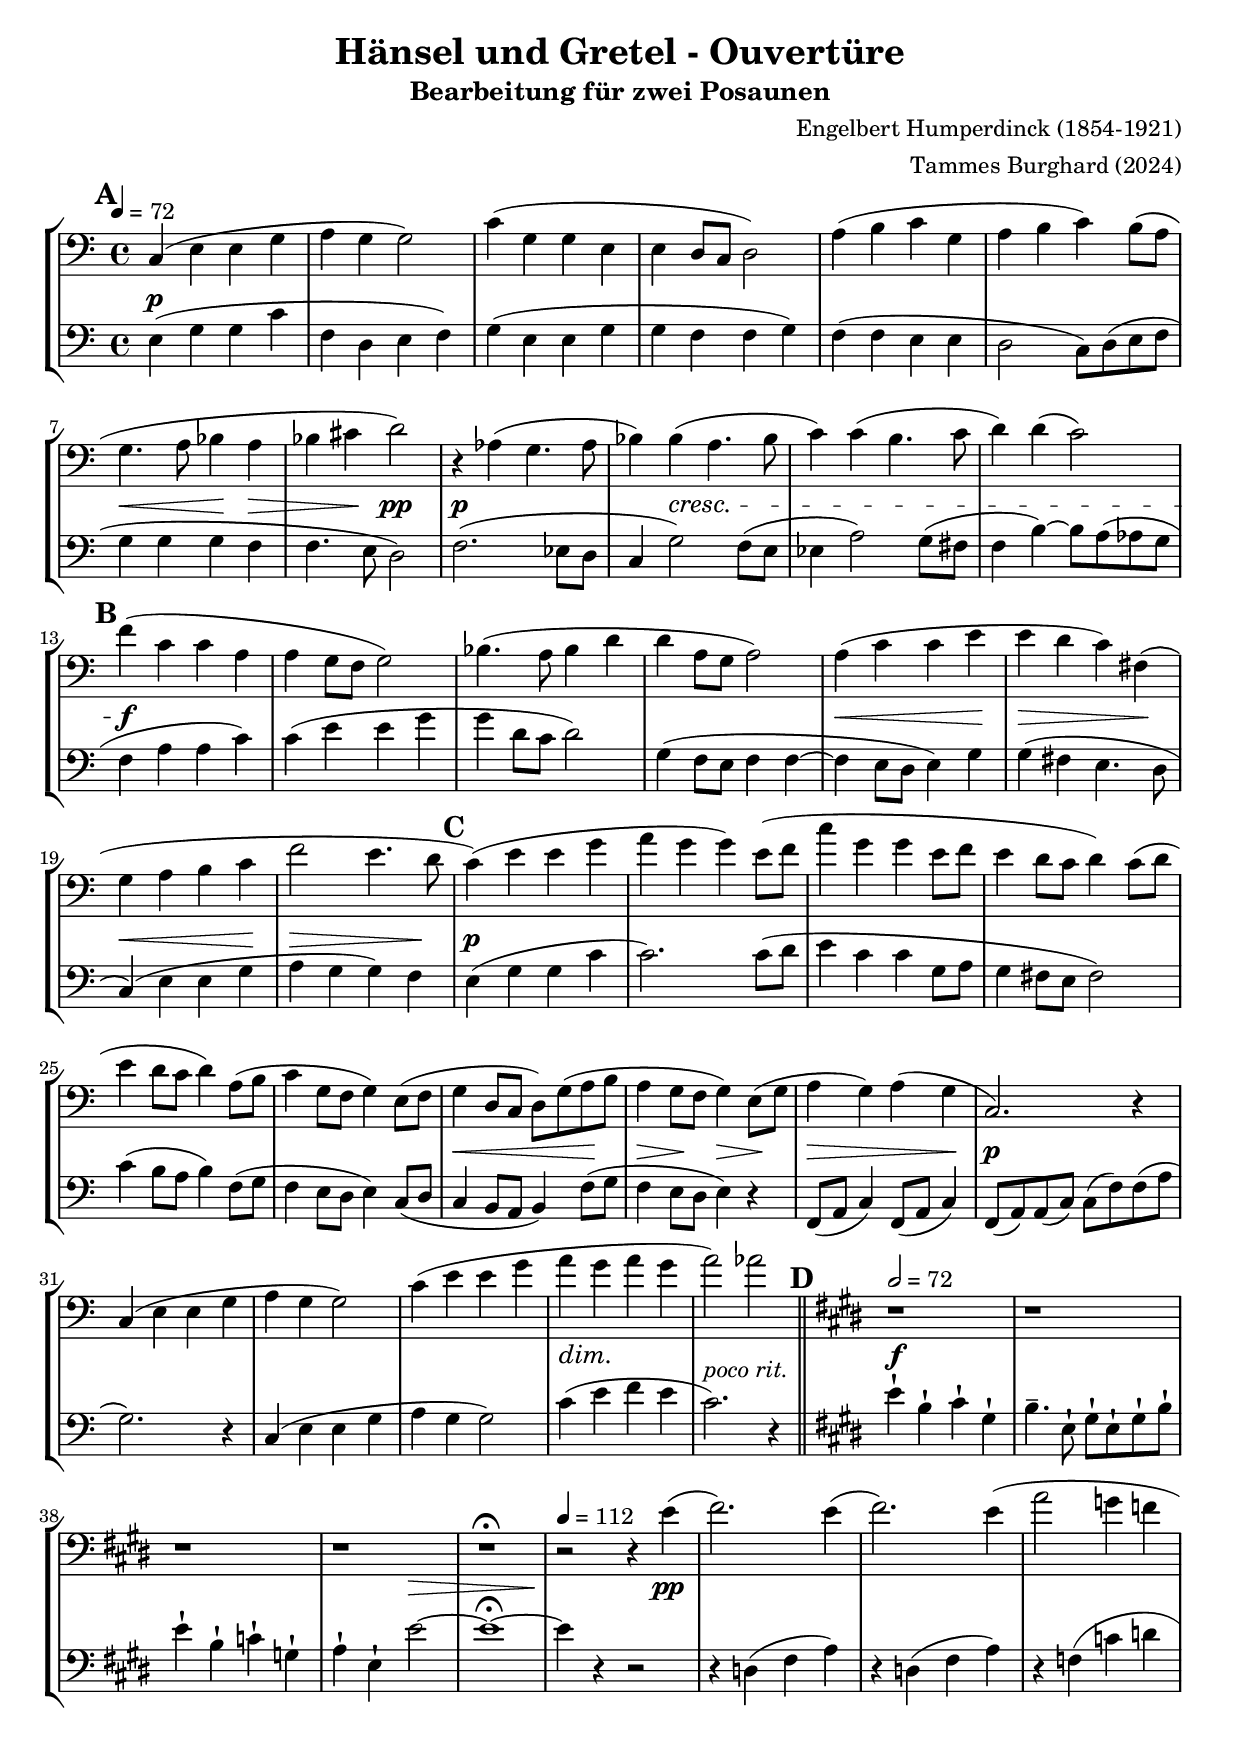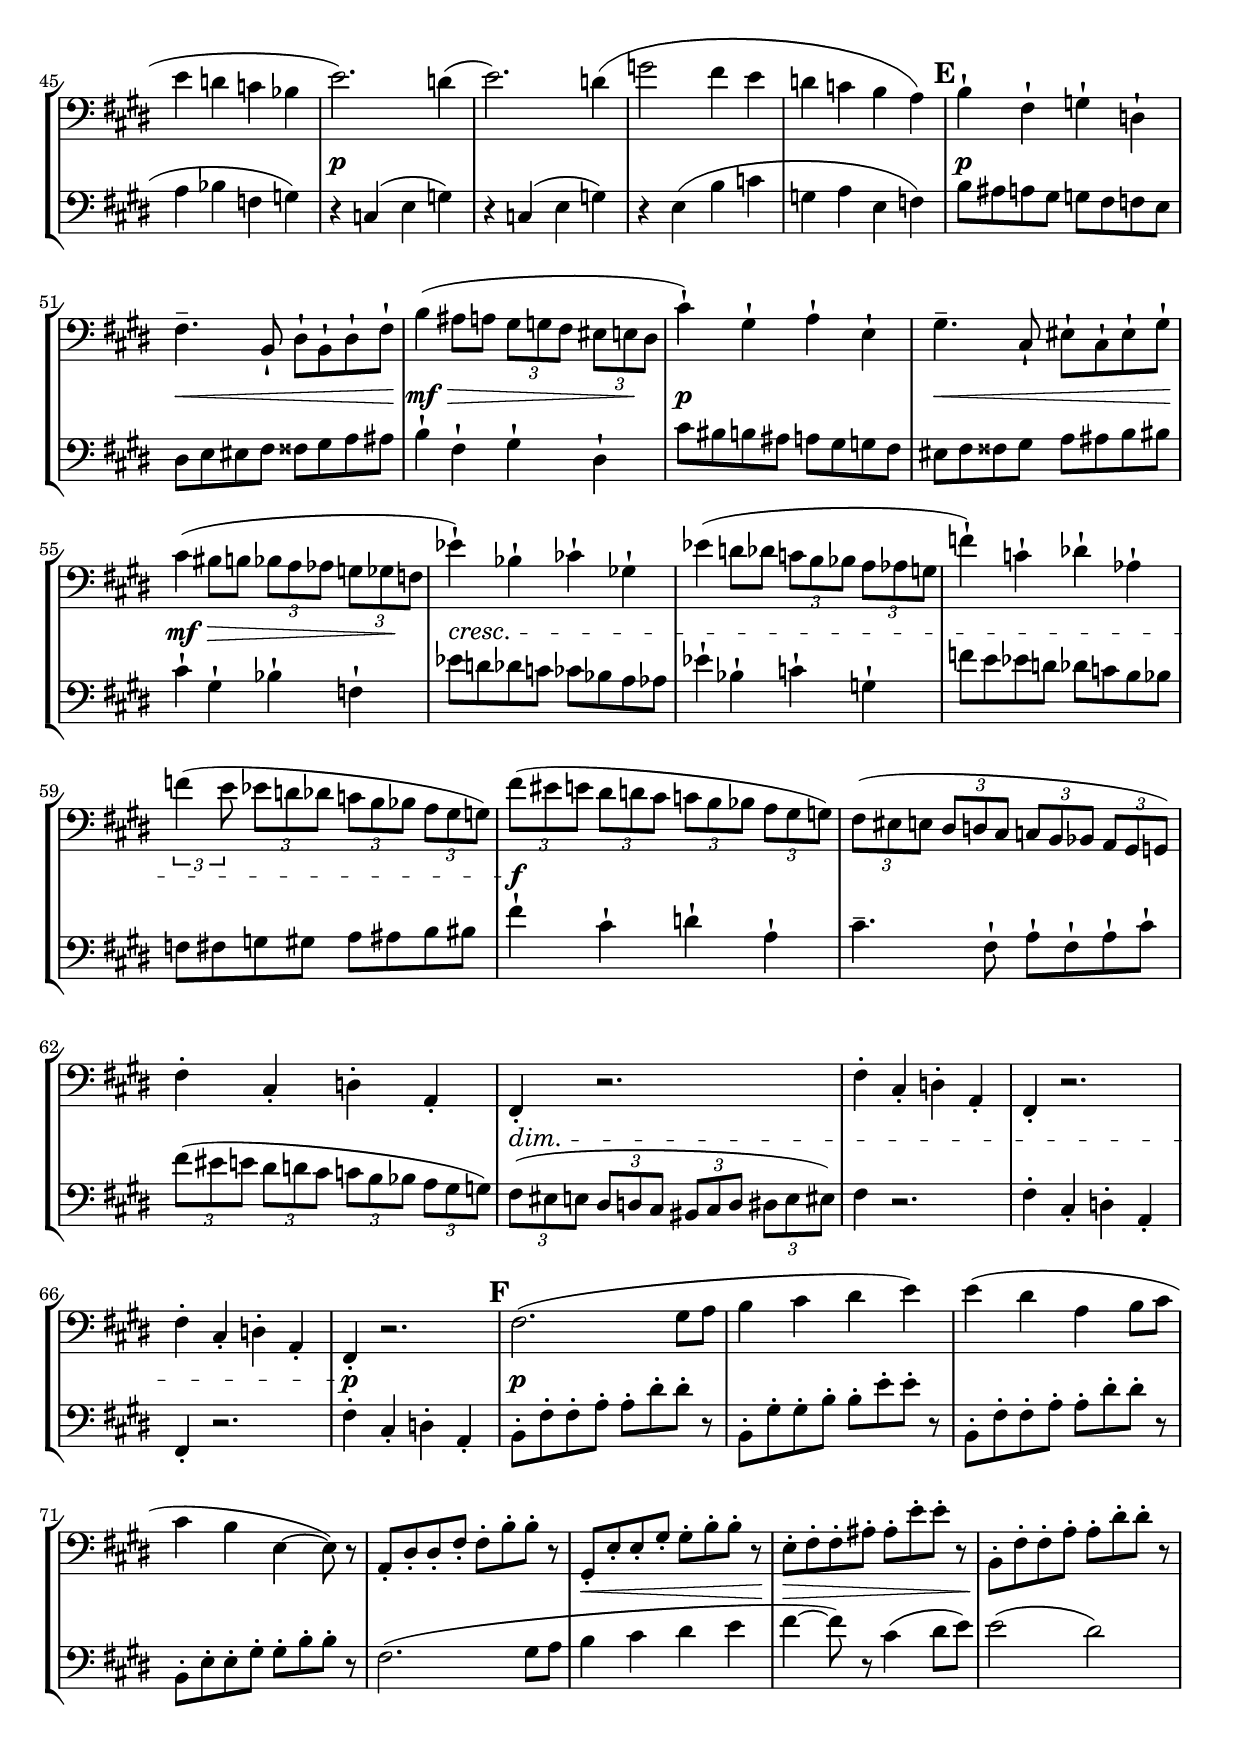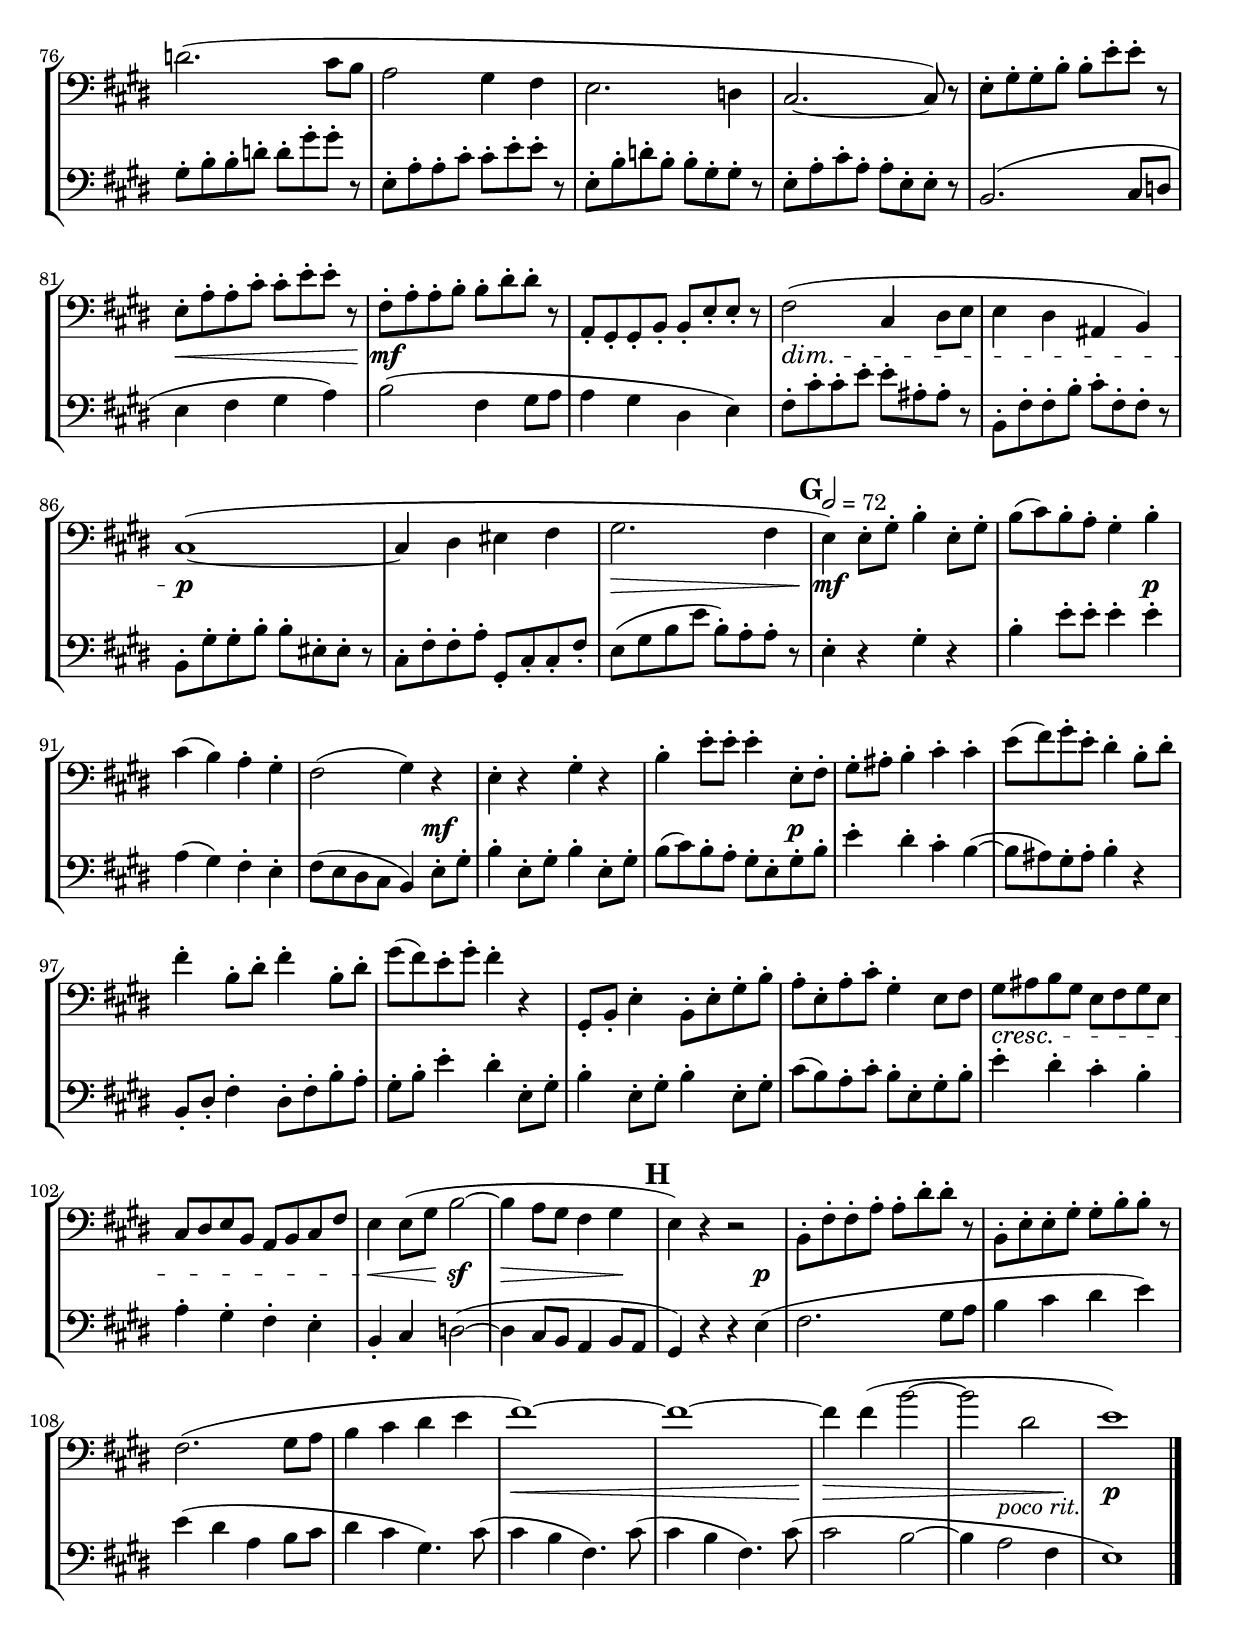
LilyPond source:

\version "2.18.2"
\language "deutsch"

Global = {
	\key c \major
	\time 4/4
  \tempo 4 = 72
  \clef bass
}

One = {
  \relative c {
    c4( e e g a g g2) c4( g g e e d8 c d2)
    a'4( h c g a h c) h8( a g4. a8 b4 a b cis d2)
    r4 as( g4. as8 b4) b( a4. b8 c4) c( h4. c8 d4) d( c2)
    f4( c c a a g8 f g2) b4.( a8 b4 d d a8 g a2)
    a4( c c e e d c) fis,( g a h c f2 e4. d8
    c4)( e e g a g g) e8( f c'4 g g e8 f e4 d8 c d4) c8( d
    e4 d8 c d4) a8( h c4 g8 f g4) e8( f g4 d8 c d) g( a h a4 g8 f g4)
    e8( g a4 g) a( g c,2.) r4
    c4( e e g a g g2) c4( e e g a g a g a2) as

    \key e \major
    r1 r r r r\fermata r2 r4
    e4( fis2.) e4( fis2.) e4( a2 g4 f e d c b e2.)
    d4( e2.) d4( g2 fis4 e d c h a)

    h4-! fis-! g-! d-! fis4.-- h,8-! dis-! h-! dis-! fis-!
    h4( ais8 a \tuplet 3/2 { gis g fis } \tuplet 3/2 { eis e dis }
    cis'4)-! gis-! a-! e-! gis4.-- cis,8-! eis-! cis-! eis-! gis-!
    cis4( his8 h \tuplet 3/2 { b a as } \tuplet 3/2 { g ges f }
    es'4)-! b-! ces-! ges-!
    es'( d8 des \tuplet 3/2 { c h b } \tuplet 3/2 { a as g }
    f'4)-! c-! des-! as-!

    \tuplet 3/2 { f'4( e8 } \tuplet 3/2 { es d des } \tuplet 3/2 { c h b } \tuplet 3/2 { a gis g) }
    \tuplet 3/2 { fis'8( eis e } \tuplet 3/2 { dis d cis } \tuplet 3/2 { c h b } \tuplet 3/2 { a gis g) }
    \tuplet 3/2 { fis8( eis e } \tuplet 3/2 { dis d cis } \tuplet 3/2 { c h b } \tuplet 3/2 { a gis g) }
    fis'4-. cis-. d-. a-. fis-. r2. fis'4-. cis-. d-. a-. fis-. r2. fis'4-. cis-. d-. a-. fis-. r2.

    fis'2.( gis8 a h4 cis dis e) e( dis a h8 cis cis4 h e,~ e8) r
    a,8-. dis-. dis-. fis-. fis-. h-. h-. r gis,-. e'-. e-. gis-. gis-. h-. h-.
    r e,-. fis-. fis-. ais-. ais-. e'-. e-. r h,-. fis'-. fis-. a-. a-. dis-. dis-. r
    d2.( cis8 h a2 gis4 fis e2. d4 cis2.~ cis8) r
    e8-. gis-. gis-. h-. h-. e-. e-. r e,-. a-. a-. cis-. cis-. e-. e-.
    r fis,-. a-. a-. h-. h-. dis-. dis-. r a,-. gis-. gis-. h-. h-. e-. e-. r
    fis2( cis4 dis8 e e4 dis ais h) cis1~(
    cis4 dis eis fis gis2. fis4

    e) e8-. gis-. h4-. e,8-. gis-. h( cis) h-. a-. gis4-. h-. cis( h) a-. gis-. fis2( gis4) r
    e4-. r gis-. r h-. e8-. e-. e4-. e,8-. fis-. gis-. ais-. h4-. cis-. cis-. e8( fis) gis-. e-. dis4-.
    h8-. dis-. fis4-. h,8-. dis-. fis4-. h,8-. dis-. gis( fis) e-. gis-. fis4-.
    r4 gis,,8-. h-. e4-. h8-. e-. gis-. h-. a-. e-. a-. cis-. gis4-.
    e8 fis gis ais h gis e fis gis e cis dis e h a h cis fis
    e4 e8( gis h2~ h4 a8 gis fis4 gis
    e4) r4 r2 h8-. fis'-. fis-. a-. a-. dis-. dis-. r h,-. e-. e-. gis-. gis-. h-. h-. r
    fis2.( gis8 a h4 cis dis e fis1~) fis~ fis4 fis( h2~ h dis,

    e1) \bar "|."
  }
}

Two = {
  \relative c {
    e4( g g c f, d e f) g( e e g g f f g)
    f4( f e e d2 c8) d( e f g4 g g f f4. e8 d2)
    f2.( es8 d c4 g'2) f8( e es4 a2) g8( fis f4 h~) h8 a( as g
    f4 a a c) c( e e g g d8 c d2) g,4( f8 e f4
    f4~ f e8 d e4) g g( fis e4. d8 c4)( e e g a g g) f
    e4( g g c c2.) c8( d e4 c c g8 a g4 fis8 e fis2)
    c'4( h8 a h4) f8( g f4 e8 d e4) c8( d c4 h8 a h4) f'8( g f4 e8 d e4)
    r4 f,8( a c4) f,8( a c4) f,8( a) a( c) c( f) f( a g2.)
    r4 c,4( e e g a g g2) c4( e f e c2.) r4

    \key e \major
    e4-! h-! cis-! gis-! h4.-- e,8-! gis-! e-! gis-! h-! e4-! h-! c-! g-! a-! e-! e'2~ e1~\fermata e4 r4 r2
    r4 d,( fis a) r d,( fis a) r f( c' d a b f g)
    r4 c,( e g) r c,( e g) r e( h' c g a e f)

    h8 ais a gis g fis f e dis e eis fis fisis gis a ais
    h4-! fis-! gis-! dis-!
    cis'8 his h ais a gis g fis eis fis fisis gis a ais h his
    cis4-! gis-! b-! f-!
    es'8 d des c ces b a as
    es'4-! b-! c-! g-!
    f'8 e es d des c h b

    f8 fis g gis a ais h his
    fis'4-! cis-! d-! a-!
    cis4.-- fis,8-! a-! fis-! a-! cis-!
    \tuplet 3/2 { fis8( eis e } \tuplet 3/2 { dis d cis } \tuplet 3/2 { c h b } \tuplet 3/2 { a gis g) }
    \tuplet 3/2 { fis8( eis e } \tuplet 3/2 { dis d cis } \tuplet 3/2 { his cis d } \tuplet 3/2 { dis e eis) }
    fis4 r2. fis4-. cis-. d-. a-. fis-. r2. fis'4-. cis-. d-. a-.

    h8-. fis'-. fis-. a-. a-. dis-. dis-. r h,-. gis'-. gis-. h-. h-. e-. e-. r
    h,-. fis'-. fis-. a-. a-. dis-. dis-. r h,-. e-. e-. gis-. gis-. h-. h-. r
    fis2.( gis8 a h4 cis dis e fis~ fis8) r cis4( dis8 e) e2( dis)
    gis,8-. h-. h-. d-. d-. gis-. gis-. r e,-. a-. a-. cis-. cis-. e-. e-.
    r e,-. h'-. d-. h-. h-. gis-. gis-. r e-. a-. cis-. a-. a-. e-. e-. r
    h2.( cis8 d e4 fis gis a) h2( fis4 gis8 a a4 gis dis e)
    fis8-. cis'-. cis-. e-. e-. ais,-. ais-. r h,-. fis'-. fis-. h-. cis-. fis,-. fis-.
    r h,-. gis'-. gis-. h-. h-. eis,-. eis-. r
    cis-. fis-. fis-. a-. gis,-. cis-. cis-. fis-. e( gis h e h)-. a-. a-. r

    e4-. r gis-. r h-. e8-. e-. e4-. e-. a,( gis) fis-. e-. fis8( e dis cis h4)
    e8-. gis-. h4-. e,8-. gis-. h4-. e,8-. gis-. h( cis) h-. a-. gis-. e-. gis-. h-.
    e4-. dis-. cis-. h~( h8 ais) gis-. ais-. h4-.
    r4 h,8-. dis-. fis4-. dis8-. fis-. h-. a-. gis-. h-. e4-. dis-.
    e,8-. gis-. h4-. e,8-. gis-. h4-. e,8-. gis-. cis( h) a-. cis-. h-.
    e,-. gis-. h-. e4-. dis-. cis-. h-. a-. gis-. fis-. e-.
    h4-. cis d2~( d4 cis8 h a4 h8 a gis4) r4 r
    e'4( fis2. gis8 a h4 cis dis e) e( dis a h8 cis dis4 cis gis4.) cis8(
    cis4 h fis4.) cis'8( cis4 h fis4.) cis'8( cis2 h~ h4 a2 fis4

    e1) \bar "|."
  }
}

DynGlob = {
  \mark \default s1\p s s s s s s2\< s4\! s2\> s4\! s2\pp s1\p s4 s2.\cresc
  s1 s \mark \default s\f s s s s2.\< s4\! s2.\> s4\! s2.\< s4\! s2.\> s4\!
  \mark \default s1\p s s s s s s2.\< s4\! s\> s\! s\> s\! s2.\> s4\!
  s1\p s s s s4\dim s2.\! s1-\markup{\italic{poco rit.}}

  \bar "||"  \tempo 2 = 72
  \mark \default s1\f s s s2 s2\> s1 \tempo 4 = 112 s4\! s2 s4\pp s1 s s s s\p s s s
  \mark \default s1\p s2..\< s8\! s2..\mf\> s8\! s1\p s2..\< s8\! s2..\mf\> s8\!
  s1\cresc s s s s\f s s s\dim s s s s\p
  \mark \default s\p s s s s s2..\< s8\! s2..\> s8\! s1 s s s s s
  s2..\< s8\! s1\mf s s\dim s s\p s s2..\> s8\!

  \tempo 2 = 72
  \mark \default s1\mf s2. s4\p s1 s2. s4\mf s1 s2. s4\p
  s1 s s s s s s\cresc s s2\< s\sf s2.\> s4\!
  \mark \default s2. s4\p s1 s s s s1\< s2.. s8\! s1\> s4 s4-\markup{\italic{poco rit.}} s4. s8\!

  s1\p
}

\book {
  \paper {
    page-count = #3
    print-all-headers = ##t
    print-page-number = ##f
    indent = #0
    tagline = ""
  }

 \score {
   \header {
     title = "Hänsel und Gretel - Ouvertüre"
     subtitle = "Bearbeitung für zwei Posaunen"
     composer = "Engelbert Humperdinck (1854-1921)"
     arranger = "Tammes Burghard (2024)"
   }

   \new StaffGroup <<
     \new Staff = One <<
       \new Voice = "One" {
         \Global
         \One
       }
     >>
     \new Dynamics { \Global \DynGlob }
     \new Staff = Two <<
       \new Voice = "Two" {
         \Global
         \Two
       }
     >>
   >>
  \layout{}
  \midi{}
 }
}
